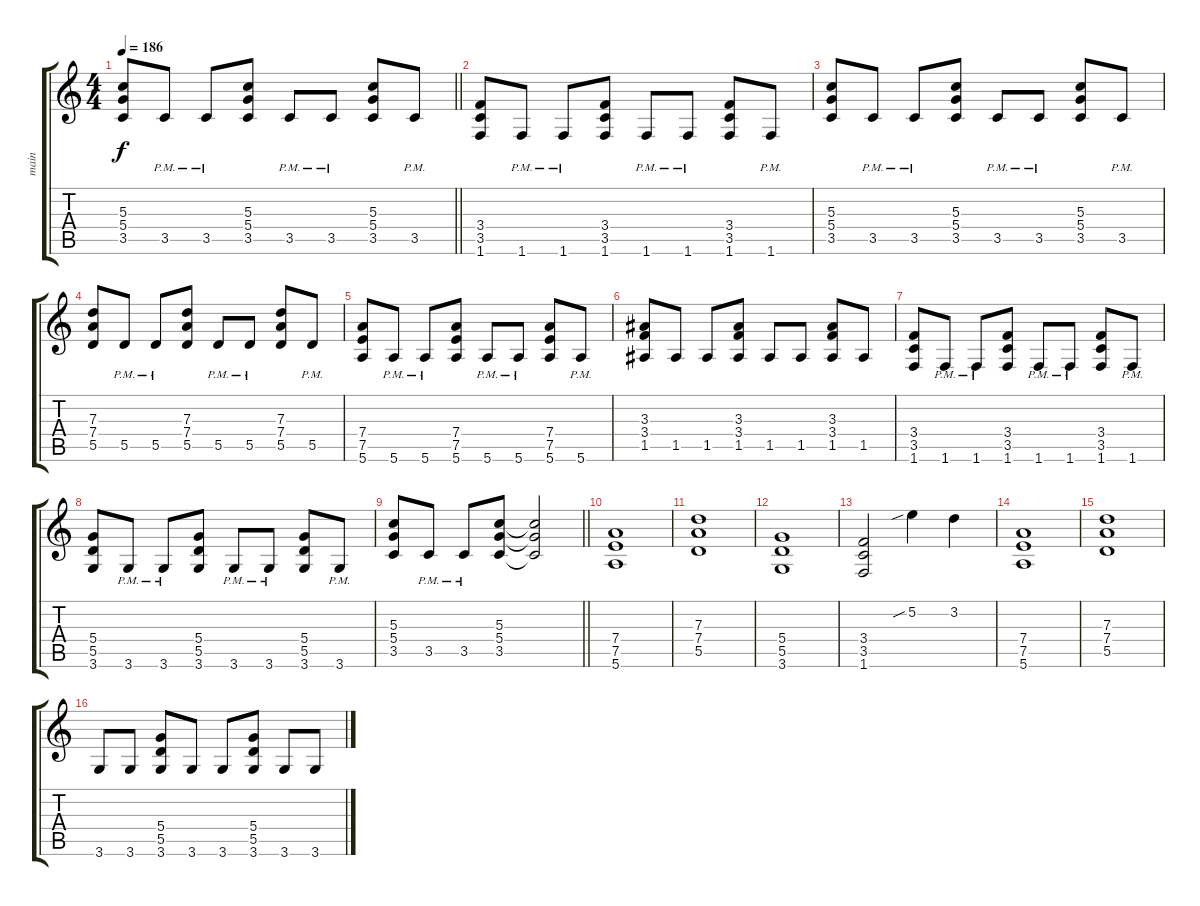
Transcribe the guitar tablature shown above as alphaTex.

\track ("main" "main") {instrument distortionguitar}
\staff {score tabs}
\tuning (E4 B3 G3 D3 A2 E2) {hide}
\ts (4 4)
\tempo 186
\clef g2
\barLineRight lightlight
\ks c
(5.3 5.4 3.5).8{dy f} 3.5{pm}.8 3.5{pm}.8 (5.3 5.4 3.5).8 3.5{pm}.8 3.5{pm}.8 (5.3 5.4 3.5).8 3.5{pm}.8 |
(3.4 3.5 1.6).8 1.6{pm}.8 1.6{pm}.8 (3.4 3.5 1.6).8 1.6{pm}.8 1.6{pm}.8 (3.4 3.5 1.6).8 1.6{pm}.8 |
(5.3 5.4 3.5).8 3.5{pm}.8 3.5{pm}.8 (5.3 5.4 3.5).8 3.5{pm}.8 3.5{pm}.8 (5.3 5.4 3.5).8 3.5{pm}.8 |
(7.3 7.4 5.5).8 5.5{pm}.8 5.5{pm}.8 (7.3 7.4 5.5).8 5.5{pm}.8 5.5{pm}.8 (7.3 7.4 5.5).8 5.5{pm}.8 |
(7.4 7.5 5.6).8 5.6{pm}.8 5.6{pm}.8 (7.4 7.5 5.6).8 5.6{pm}.8 5.6{pm}.8 (7.4 7.5 5.6).8 5.6{pm}.8 |
(3.3 3.4 1.5).8 1.5.8 1.5.8 (3.3 3.4 1.5).8 1.5.8 1.5.8 (3.3 3.4 1.5).8 1.5.8 |
(3.4 3.5 1.6).8 1.6{pm}.8 1.6{pm}.8 (3.4 3.5 1.6).8 1.6{pm}.8 1.6{pm}.8 (3.4 3.5 1.6).8 1.6{pm}.8 |
(5.4 5.5 3.6).8 3.6{pm}.8 3.6{pm}.8 (5.4 5.5 3.6).8 3.6{pm}.8 3.6{pm}.8 (5.4 5.5 3.6).8 3.6{pm}.8 |
\barLineRight lightlight
(5.3 5.4 3.5).8 3.5{pm}.8 3.5{pm}.8 (5.3 5.4 3.5).8 (5.3{t} 5.4{t} 3.5{t}).2 |
(7.4 7.5 5.6).1 |
(7.3 7.4 5.5).1 |
(5.4 5.5 3.6).1 |
(3.4 3.5 1.6).2 5.2{sib}.4 3.2.4 |
(7.4 7.5 5.6).1 |
(7.3 7.4 5.5).1 |
3.6.8 3.6.8 (5.4 5.5 3.6).8 3.6.8 3.6.8 (5.4 5.5 3.6).8 3.6.8 3.6.8
